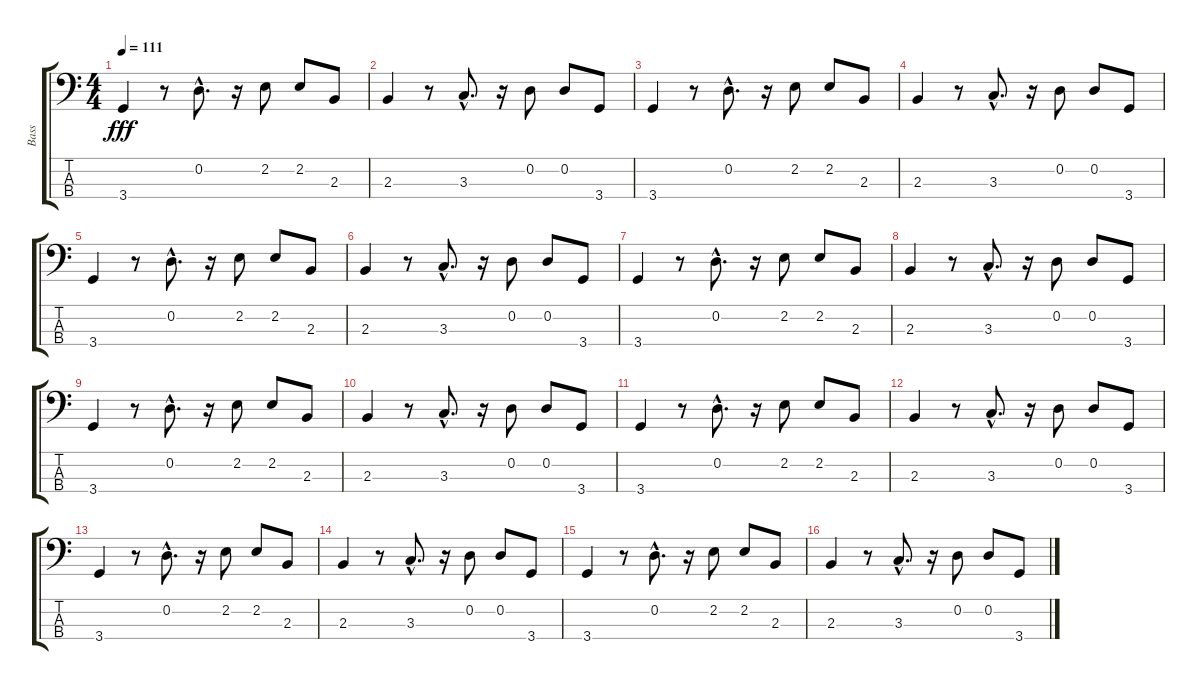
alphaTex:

\track ("Bass" "Bass") {instrument electricbassfinger}
\staff {score tabs}
\tuning (G2 D2 A1 E1) {hide}
\ts (4 4)
\tempo 111
\clef f4
\ks c
3.4.4{dy fff} r.8 0.2{hac}.8{d} r.16 2.2.8 2.2.8 2.3.8 |
2.3.4 r.8 3.3{hac}.8{d} r.16 0.2.8 0.2.8 3.4.8 |
3.4.4 r.8 0.2{hac}.8{d} r.16 2.2.8 2.2.8 2.3.8 |
2.3.4 r.8 3.3{hac}.8{d} r.16 0.2.8 0.2.8 3.4.8 |
3.4.4 r.8 0.2{hac}.8{d} r.16 2.2.8 2.2.8 2.3.8 |
2.3.4 r.8 3.3{hac}.8{d} r.16 0.2.8 0.2.8 3.4.8 |
3.4.4 r.8 0.2{hac}.8{d} r.16 2.2.8 2.2.8 2.3.8 |
2.3.4 r.8 3.3{hac}.8{d} r.16 0.2.8 0.2.8 3.4.8 |
3.4.4 r.8 0.2{hac}.8{d} r.16 2.2.8 2.2.8 2.3.8 |
2.3.4 r.8 3.3{hac}.8{d} r.16 0.2.8 0.2.8 3.4.8 |
3.4.4 r.8 0.2{hac}.8{d} r.16 2.2.8 2.2.8 2.3.8 |
2.3.4 r.8 3.3{hac}.8{d} r.16 0.2.8 0.2.8 3.4.8 |
3.4.4 r.8 0.2{hac}.8{d} r.16 2.2.8 2.2.8 2.3.8 |
2.3.4 r.8 3.3{hac}.8{d} r.16 0.2.8 0.2.8 3.4.8 |
3.4.4 r.8 0.2{hac}.8{d} r.16 2.2.8 2.2.8 2.3.8 |
2.3.4 r.8 3.3{hac}.8{d} r.16 0.2.8 0.2.8 3.4.8
